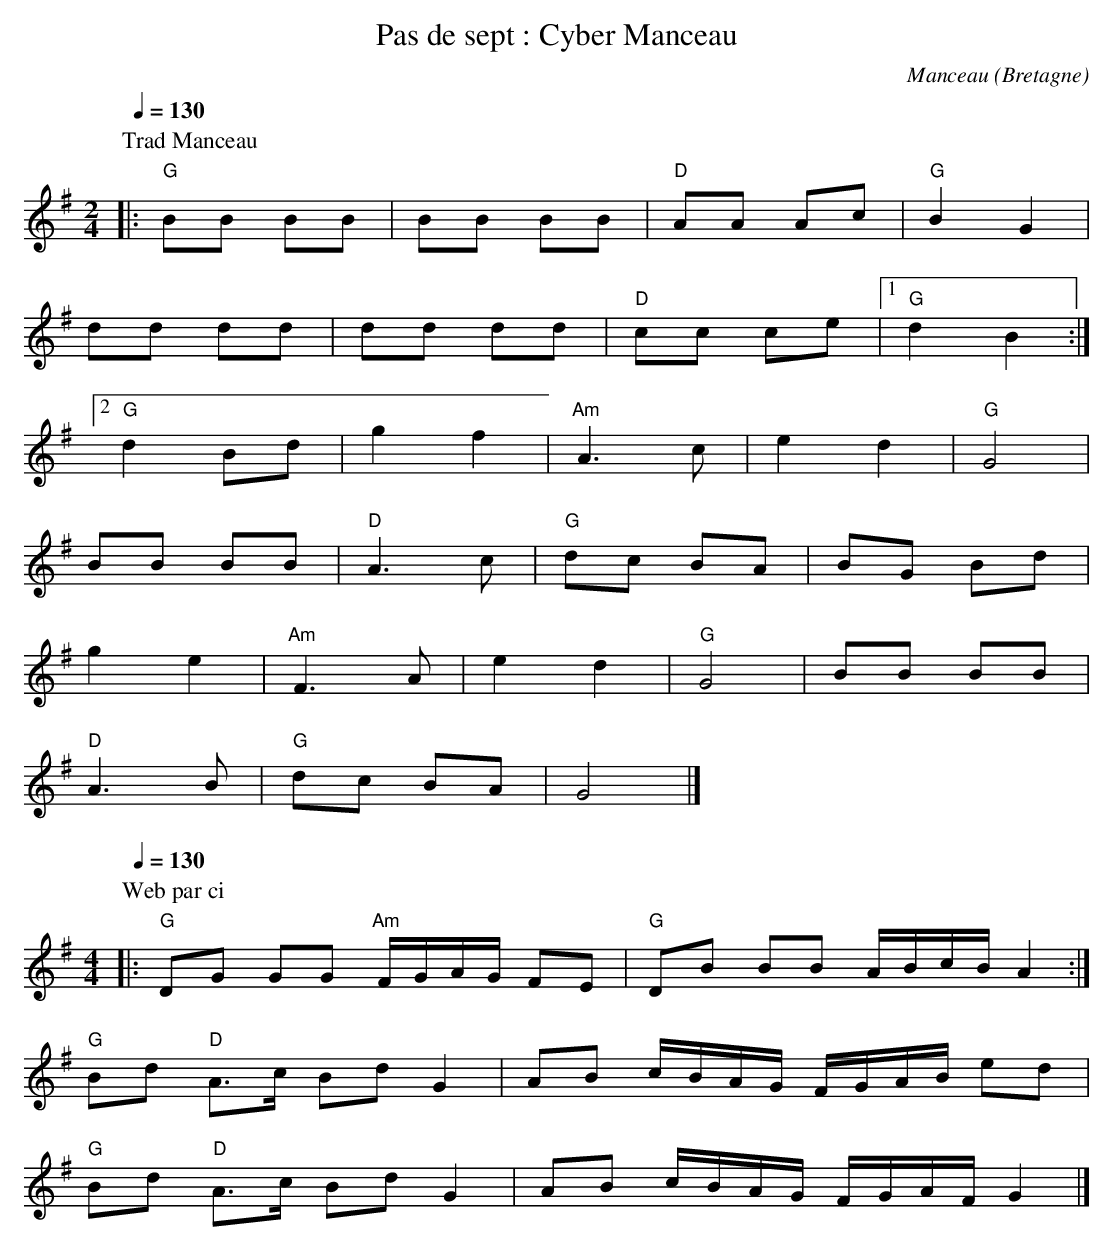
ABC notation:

X:1
T:Pas de sept : Cyber Manceau
C:Manceau
O:Bretagne
M:2/4
L:1/16
Q:1/4=130
K:G
P:Trad Manceau
K:G
|: "G"B2B2 B2B2 | B2B2 B2B2 | "D"A2A2 A2c2 | "G"B4 G4 |
d2d2 d2d2 | d2d2 d2d2 | "D"c2c2 c2e2 |1 "G"d4 B4 :|2
"G"d4 B2d2 | g4 f4 | "Am"A6c2 | e4 d4 | "G"G8 |
B2B2 B2B2 | "D"A6c2 | "G"d2c2 B2A2 | B2G2 B2d2 |
g4 e4 | "Am"F6A2 | e4 d4 | "G"G8 | B2B2 B2B2 |
"D"A6B2 | "G"d2c2 B2A2 | G8 |]
%%vskip 1
P:Web par ci
M:4/4
L:1/8
Q:1/4=130
K:Gmaj
|: "G"DG GG "Am"F/G/A/G/ FE | "G"DB BB A/B/c/B/ A2 :|
"G"Bd "D"A>c Bd G2 | AB c/B/A/G/ F/G/A/B/ ed |
"G"Bd "D"A>c Bd G2 | AB c/B/A/G/ F/G/A/F/ G2 |]
